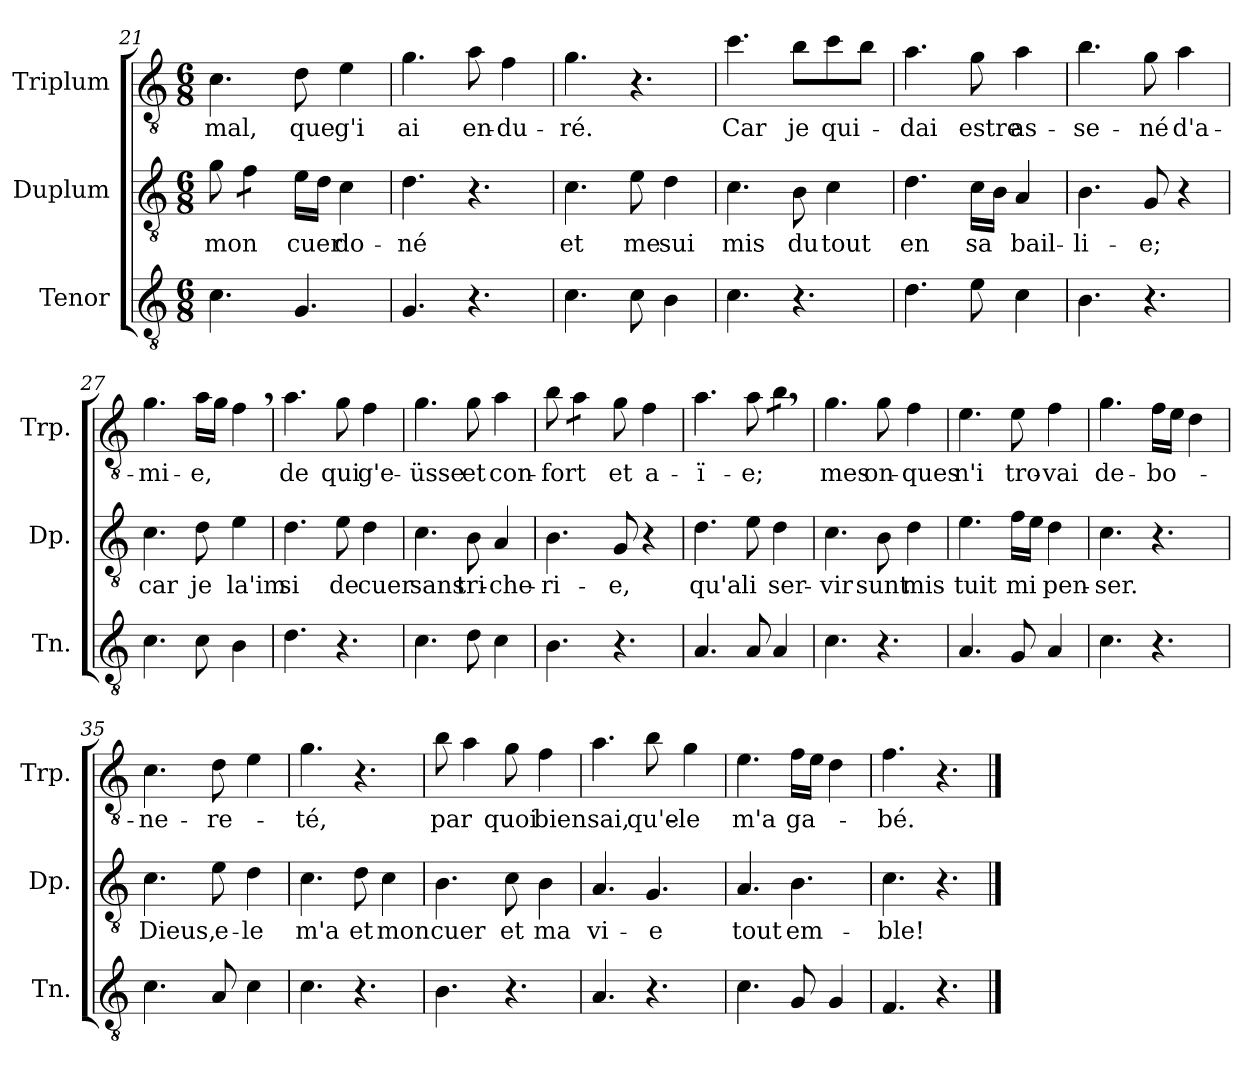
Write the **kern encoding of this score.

**kern	**kern	**text	**kern	**text
*part3	*part2	*part2	*part1	*part1
*staff3	*staff2	*staff2	*staff1	*staff1
*I"Tenor	*I"Duplum	*	*I"Triplum	*
*I'Tn.	*I'Dp.	*	*I'Trp.	*
!!LO:PB:g=z
*clefGv2	*clefGv2	*	*clefGv2	*
*k[]	*k[]	*	*k[]	*
*M6/8	*M6/8	*	*M6/8	*
=21	=21	=21	=21	=21
!	!	!LO:LY:b	!	!LO:LY:b
4.c\	8g\	mon	4.c\	mal,
*	*tremolo	*	*	*
.	8f\L	.	.	.
.	8f\J	.	.	.
*	*Xtremolo	*	*	*
!	!	!LO:LY:b	!	!LO:LY:b
4.G/	16e\LL	cuer	8d\	que
.	16d\JJ	.	.	.
!	!	!LO:LY:b	!	!LO:LY:b
.	4c\	do-	4e\	g'i
=22	=22	=22	=22	=22
!	!	!LO:LY:b	!	!LO:LY:b
4.G/	4.d\	-né	4.g\	ai
!	!	!	!	!LO:LY:b
4.r	4.r	.	8a\	en-
!	!	!	!	!LO:LY:b
.	.	.	4f\	-du-
=23	=23	=23	=23	=23
!	!	!LO:LY:b	!	!LO:LY:b
4.c\	4.c\	et	4.g\	-ré.
!	!	!LO:LY:b	!	!
8c\	8e\	me	4.r	.
!	!	!LO:LY:b	!	!
4B\	4d\	sui	.	.
=24	=24	=24	=24	=24
!	!	!LO:LY:b	!	!LO:LY:b
4.c\	4.c\	mis	4.cc\	Car
!	!	!LO:LY:b	!	!LO:LY:b
4.r	8B\	du	8b\L	je
!	!	!LO:LY:b	!	!LO:LY:b
.	4c\	tout	8cc\	qui-
.	.	.	8b\J	.
=25	=25	=25	=25	=25
!	!	!LO:LY:b	!	!LO:LY:b
4.d\	4.d\	en	4.a\	-dai
!	!	!LO:LY:b	!	!LO:LY:b
8e\	16c\LL	sa	8g\	estre
.	16B\JJ	.	.	.
!	!	!LO:LY:b	!	!LO:LY:b
4c\	4A/	bail-	4a\	as-
=26	=26	=26	=26	=26
!	!	!LO:LY:b	!	!LO:LY:b
4.B\	4.B\	-li-	4.b\	-se-
!	!	!LO:LY:b	!	!LO:LY:b
4.r	8G/	-e;	8g\	-né
!	!	!	!	!LO:LY:b
.	4r	.	4a\	d'a-
=27	=27	=27	=27	=27
!	!	!LO:LY:b	!	!LO:LY:b
4.c\	4.c\	car	4.g\	-mi-
!	!	!LO:LY:b	!	!LO:LY:b
8c\	8d\	je	16a\LL	-e,
.	.	.	16g\JJ	.
!	!	!LO:LY:b	!	!
4B\	4e\	la'im	4f,\	.
=28	=28	=28	=28	=28
!	!	!LO:LY:b	!	!LO:LY:b
4.d\	4.d\	si	4.a\	de
!	!	!LO:LY:b	!	!LO:LY:b
4.r	8e\	de	8g\	qui
!	!	!LO:LY:b	!	!LO:LY:b
.	4d\	cuer	4f\	g'e-
!!LO:LB:g=z
=29	=29	=29	=29	=29
!	!	!LO:LY:b	!	!LO:LY:b
4.c\	4.c\	sans	4.g\	-üsse
!	!	!LO:LY:b	!	!LO:LY:b
8d\	8B\	tri-	8g\	et
!	!	!LO:LY:b	!	!LO:LY:b
4c\	4A/	-che-	4a\	con-
=30	=30	=30	=30	=30
!	!	!LO:LY:b	!	!LO:LY:b
4.B\	4.B\	-ri-	8b\	-fort
*	*	*	*tremolo	*
.	.	.	8a\L	.
.	.	.	8a\J	.
*	*	*	*Xtremolo	*
!	!	!LO:LY:b	!	!LO:LY:b
4.r	8G/	-e,	8g\	et
!	!	!	!	!LO:LY:b
.	4r	.	4f\	a-
=31	=31	=31	=31	=31
!	!	!LO:LY:b	!	!LO:LY:b
4.A/	4.d\	qu'a	4.a\	-ï-
!	!	!LO:LY:b	!	!LO:LY:b
8A/	8e\	li	8a\	-e;
!	!	!LO:LY:b	!	!
*	*	*	*tremolo	*
4A/	4d\	ser-	8b,\L	.
.	.	.	8b,\J	.
*	*	*	*Xtremolo	*
=32	=32	=32	=32	=32
!	!	!LO:LY:b	!	!LO:LY:b
4.c\	4.c\	-vir	4.g\	mes
!	!	!LO:LY:b	!	!LO:LY:b
4.r	8B\	sunt	8g\	on-
!	!	!LO:LY:b	!	!LO:LY:b
.	4d\	mis	4f\	-ques
=33	=33	=33	=33	=33
!	!	!LO:LY:b	!	!LO:LY:b
4.A/	4.e\	tuit	4.e\	n'i
!	!	!LO:LY:b	!	!LO:LY:b
8G/	16f\LL	mi	8e\	tro-
.	16e\JJ	.	.	.
!	!	!LO:LY:b	!	!LO:LY:b
4A/	4d\	pen-	4f\	-vai
=34	=34	=34	=34	=34
!	!	!LO:LY:b	!	!LO:LY:b
4.c\	4.c\	-ser.	4.g\	de-
!	!	!	!	!LO:LY:b
4.r	4.r	.	16f\LL	-bo-
.	.	.	16e\JJ	.
.	.	.	4d\	.
=35	=35	=35	=35	=35
!	!	!LO:LY:b	!	!LO:LY:b
4.c\	4.c\	Dieus,	4.c\	-ne-
!	!	!LO:LY:b	!	!LO:LY:b
8A/	8e\	e-	8d\	-re-
!	!	!LO:LY:b	!	!
4c\	4d\	-le	4e\	.
!!LO:LB:g=z
=36	=36	=36	=36	=36
!	!	!LO:LY:b	!	!LO:LY:b
4.c\	4.c\	m'a	4.g\	-té,
!	!	!LO:LY:b	!	!
4.r	8d\	et	4.r	.
!	!	!LO:LY:b	!	!
.	4c\	mon	.	.
=37	=37	=37	=37	=37
!	!	!LO:LY:b	!	!LO:LY:b
4.B\	4.B\	cuer	8b\	par
.	.	.	4a\	.
!	!	!LO:LY:b	!	!LO:LY:b
4.r	8c\	et	8g\	quoi
!	!	!LO:LY:b	!	!LO:LY:b
.	4B\	ma	4f\	bien
=38	=38	=38	=38	=38
!	!	!LO:LY:b	!	!LO:LY:b
4.A/	4.A/	vi-	4.a\	sai,
!	!	!LO:LY:b	!	!LO:LY:b
4.r	4.G/	-e	8b\	qu'e-
!	!	!	!	!LO:LY:b
.	.	.	4g\	-le
=39	=39	=39	=39	=39
!	!	!LO:LY:b	!	!LO:LY:b
4.c\	4.A/	tout	4.e\	m'a
!	!	!LO:LY:b	!	!LO:LY:b
8G/	4.B\	em-	16f\LL	ga-
.	.	.	16e\JJ	.
4G/	.	.	4d\	.
=40	=40	=40	=40	=40
!	!	!LO:LY:b	!	!LO:LY:b
4.F/	4.c\	-ble!	4.f\	-bé.
4.r	4.r	.	4.r	.
==	==	==	==	==
*-	*-	*-	*-	*-
